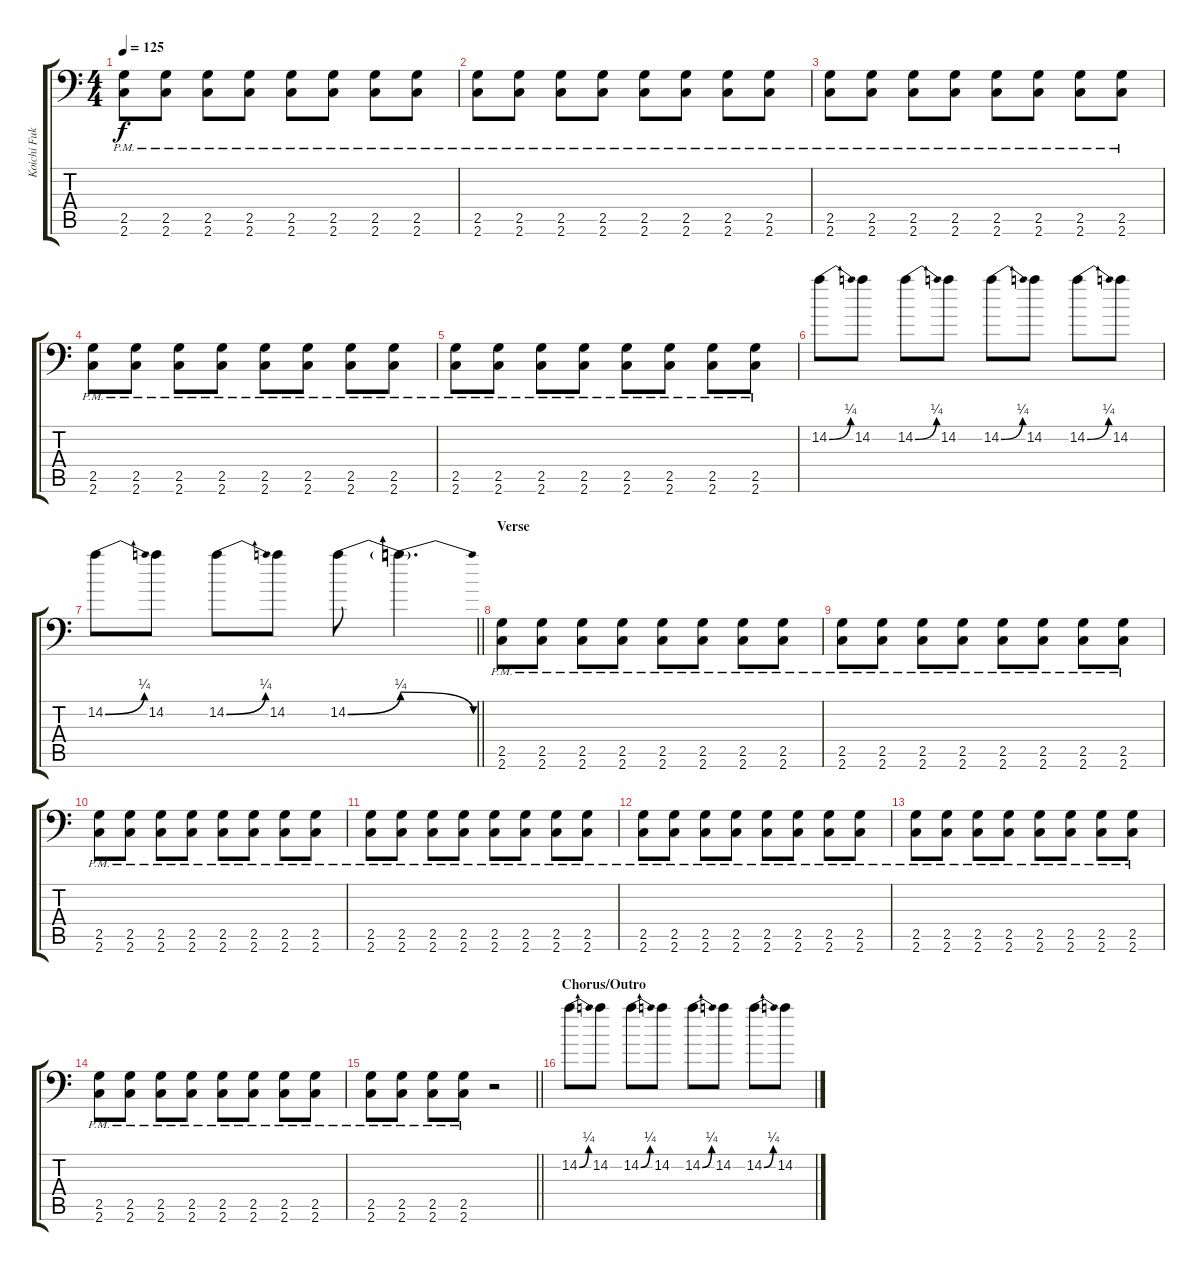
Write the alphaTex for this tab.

\track ("Koichi Fukuda" "Koichi Fuk") {instrument distortionguitar}
\staff {score tabs}
\tuning (C4 G3 Eb3 Bb2 F2 Bb1) {hide}
\ts (4 4)
\tempo 125
\clef f4
\ks c
(2.5{pm} 2.6{pm}).8{dy f} (2.5{pm} 2.6{pm}).8 (2.5{pm} 2.6{pm}).8 (2.5{pm} 2.6{pm}).8 (2.5{pm} 2.6{pm}).8 (2.5{pm} 2.6{pm}).8 (2.5{pm} 2.6{pm}).8 (2.5{pm} 2.6{pm}).8 |
(2.5{pm} 2.6{pm}).8 (2.5{pm} 2.6{pm}).8 (2.5{pm} 2.6{pm}).8 (2.5{pm} 2.6{pm}).8 (2.5{pm} 2.6{pm}).8 (2.5{pm} 2.6{pm}).8 (2.5{pm} 2.6{pm}).8 (2.5{pm} 2.6{pm}).8 |
(2.5{pm} 2.6{pm}).8 (2.5{pm} 2.6{pm}).8 (2.5{pm} 2.6{pm}).8 (2.5{pm} 2.6{pm}).8 (2.5{pm} 2.6{pm}).8 (2.5{pm} 2.6{pm}).8 (2.5{pm} 2.6{pm}).8 (2.5{pm} 2.6{pm}).8 |
(2.5{pm} 2.6{pm}).8 (2.5{pm} 2.6{pm}).8 (2.5{pm} 2.6{pm}).8 (2.5{pm} 2.6{pm}).8 (2.5{pm} 2.6{pm}).8 (2.5{pm} 2.6{pm}).8 (2.5{pm} 2.6{pm}).8 (2.5{pm} 2.6{pm}).8 |
(2.5{pm} 2.6{pm}).8 (2.5{pm} 2.6{pm}).8 (2.5{pm} 2.6{pm}).8 (2.5{pm} 2.6{pm}).8 (2.5{pm} 2.6{pm}).8 (2.5{pm} 2.6{pm}).8 (2.5{pm} 2.6{pm}).8 (2.5{pm} 2.6{pm}).8 |
14.2{be (bend 0 0 60 1)}.8 14.2.8 14.2{be (bend 0 0 60 1)}.8 14.2.8 14.2{be (bend 0 0 60 1)}.8 14.2.8 14.2{be (bend 0 0 60 1)}.8 14.2.8 |
\barLineRight lightlight
14.2{be (bend 0 0 60 1)}.8 14.2.8 14.2{be (bend 0 0 60 1)}.8 14.2.8 14.2{be (bend 0 0 60 1)}.8 14.2{be (release 0 1 60 0) t}.4{d} |
\section ("" "Verse")
(2.5{pm} 2.6{pm}).8{volume 7} (2.5{pm} 2.6{pm}).8 (2.5{pm} 2.6{pm}).8 (2.5{pm} 2.6{pm}).8 (2.5{pm} 2.6{pm}).8 (2.5{pm} 2.6{pm}).8 (2.5{pm} 2.6{pm}).8 (2.5{pm} 2.6{pm}).8 |
(2.5{pm} 2.6{pm}).8 (2.5{pm} 2.6{pm}).8 (2.5{pm} 2.6{pm}).8 (2.5{pm} 2.6{pm}).8 (2.5{pm} 2.6{pm}).8 (2.5{pm} 2.6{pm}).8 (2.5{pm} 2.6{pm}).8 (2.5{pm} 2.6{pm}).8 |
(2.5{pm} 2.6{pm}).8 (2.5{pm} 2.6{pm}).8 (2.5{pm} 2.6{pm}).8 (2.5{pm} 2.6{pm}).8 (2.5{pm} 2.6{pm}).8 (2.5{pm} 2.6{pm}).8 (2.5{pm} 2.6{pm}).8 (2.5{pm} 2.6{pm}).8 |
(2.5{pm} 2.6{pm}).8 (2.5{pm} 2.6{pm}).8 (2.5{pm} 2.6{pm}).8 (2.5{pm} 2.6{pm}).8 (2.5{pm} 2.6{pm}).8 (2.5{pm} 2.6{pm}).8 (2.5{pm} 2.6{pm}).8 (2.5{pm} 2.6{pm}).8 |
(2.5{pm} 2.6{pm}).8 (2.5{pm} 2.6{pm}).8 (2.5{pm} 2.6{pm}).8 (2.5{pm} 2.6{pm}).8 (2.5{pm} 2.6{pm}).8 (2.5{pm} 2.6{pm}).8 (2.5{pm} 2.6{pm}).8 (2.5{pm} 2.6{pm}).8 |
(2.5{pm} 2.6{pm}).8 (2.5{pm} 2.6{pm}).8 (2.5{pm} 2.6{pm}).8 (2.5{pm} 2.6{pm}).8 (2.5{pm} 2.6{pm}).8 (2.5{pm} 2.6{pm}).8 (2.5{pm} 2.6{pm}).8 (2.5{pm} 2.6{pm}).8 |
(2.5{pm} 2.6{pm}).8 (2.5{pm} 2.6{pm}).8 (2.5{pm} 2.6{pm}).8 (2.5{pm} 2.6{pm}).8 (2.5{pm} 2.6{pm}).8 (2.5{pm} 2.6{pm}).8 (2.5{pm} 2.6{pm}).8 (2.5{pm} 2.6{pm}).8 |
\barLineRight lightlight
(2.5{pm} 2.6{pm}).8 (2.5{pm} 2.6{pm}).8 (2.5{pm} 2.6{pm}).8 (2.5{pm} 2.6{pm}).8 r.2 |
\section ("" "Chorus/Outro")
14.2{be (bend 0 0 60 1)}.8 14.2.8 14.2{be (bend 0 0 60 1)}.8 14.2.8 14.2{be (bend 0 0 60 1)}.8 14.2.8 14.2{be (bend 0 0 60 1)}.8 14.2.8
